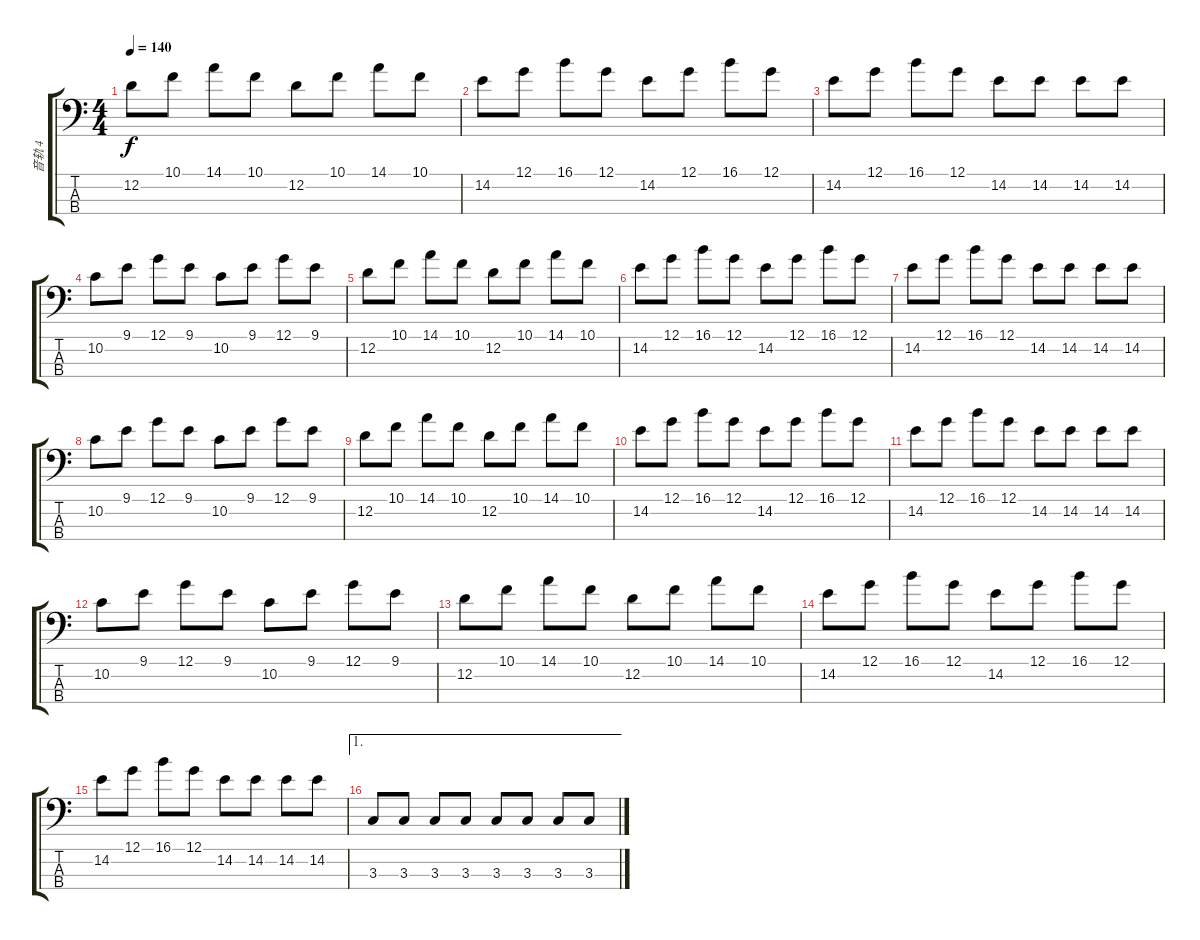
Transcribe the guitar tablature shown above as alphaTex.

\track ("音轨 4" "音轨 4") {instrument electricbasspick}
\staff {score tabs}
\tuning (G2 D2 A1 E1) {hide}
\ts (4 4)
\tempo 140
\clef f4
\ks c
12.2.8{dy f} 10.1.8 14.1.8 10.1.8 12.2.8 10.1.8 14.1.8 10.1.8 |
14.2.8 12.1.8 16.1.8 12.1.8 14.2.8 12.1.8 16.1.8 12.1.8 |
14.2.8 12.1.8 16.1.8 12.1.8 14.2.8 14.2.8 14.2.8 14.2.8 |
10.2.8 9.1.8 12.1.8 9.1.8 10.2.8 9.1.8 12.1.8 9.1.8 |
12.2.8 10.1.8 14.1.8 10.1.8 12.2.8 10.1.8 14.1.8 10.1.8 |
14.2.8 12.1.8 16.1.8 12.1.8 14.2.8 12.1.8 16.1.8 12.1.8 |
14.2.8 12.1.8 16.1.8 12.1.8 14.2.8 14.2.8 14.2.8 14.2.8 |
10.2.8 9.1.8 12.1.8 9.1.8 10.2.8 9.1.8 12.1.8 9.1.8 |
12.2.8 10.1.8 14.1.8 10.1.8 12.2.8 10.1.8 14.1.8 10.1.8 |
14.2.8 12.1.8 16.1.8 12.1.8 14.2.8 12.1.8 16.1.8 12.1.8 |
14.2.8 12.1.8 16.1.8 12.1.8 14.2.8 14.2.8 14.2.8 14.2.8 |
10.2.8 9.1.8 12.1.8 9.1.8 10.2.8 9.1.8 12.1.8 9.1.8 |
12.2.8 10.1.8 14.1.8 10.1.8 12.2.8 10.1.8 14.1.8 10.1.8 |
14.2.8 12.1.8 16.1.8 12.1.8 14.2.8 12.1.8 16.1.8 12.1.8 |
14.2.8 12.1.8 16.1.8 12.1.8 14.2.8 14.2.8 14.2.8 14.2.8 |
\ae 1
3.3.8 3.3.8 3.3.8 3.3.8 3.3.8 3.3.8 3.3.8 3.3.8
